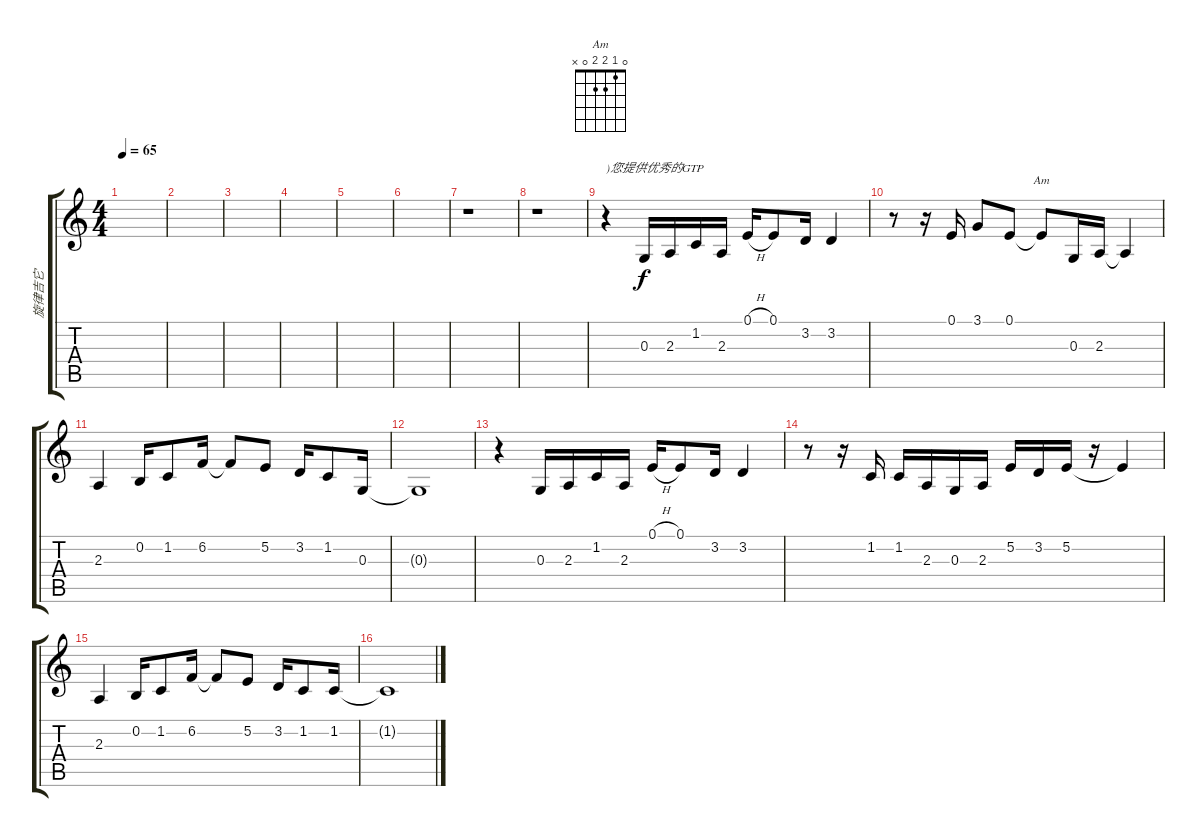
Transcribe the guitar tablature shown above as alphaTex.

\track ("旋律吉它" "旋律吉它") {instrument flute}
\staff {score tabs}
\tuning (E4 B3 G3 D3 A2 E2) {hide}
\chord ("Am" 0 1 2 2 0 x)
\ts (4 4)
\tempo 65
\clef g2
\ks c
|
|
|
|
|
|
r.1 |
r.1 |
r.4{txt ")您提供优秀的GTP"} 0.3.16 2.3.16 1.2.16 2.3.16 0.1{h}.16 0.1.8 3.2.16 3.2.4 |
r.8 r.16 0.1.16 3.1.8 0.1.8 0.1{t}.8{ch "Am"} 0.3.16 2.3.16 2.3{t}.4 |
2.3.4 0.2.16 1.2.8 6.2.16 6.2{t}.8 5.2.8 3.2.16 1.2.8 0.3.16 |
0.3{t}.1 |
r.4 0.3.16 2.3.16 1.2.16 2.3.16 0.1{h}.16 0.1.8 3.2.16 3.2.4 |
r.8 r.16 1.2.16 1.2.16 2.3.16 0.3.16 2.3.16 5.2.16 3.2.16 5.2.16 r.16 5.2{t}.4 |
2.3.4 0.2.16 1.2.8 6.2.16 6.2{t}.8 5.2.8 3.2.16 1.2.8 1.2.16 |
1.2{t}.1
